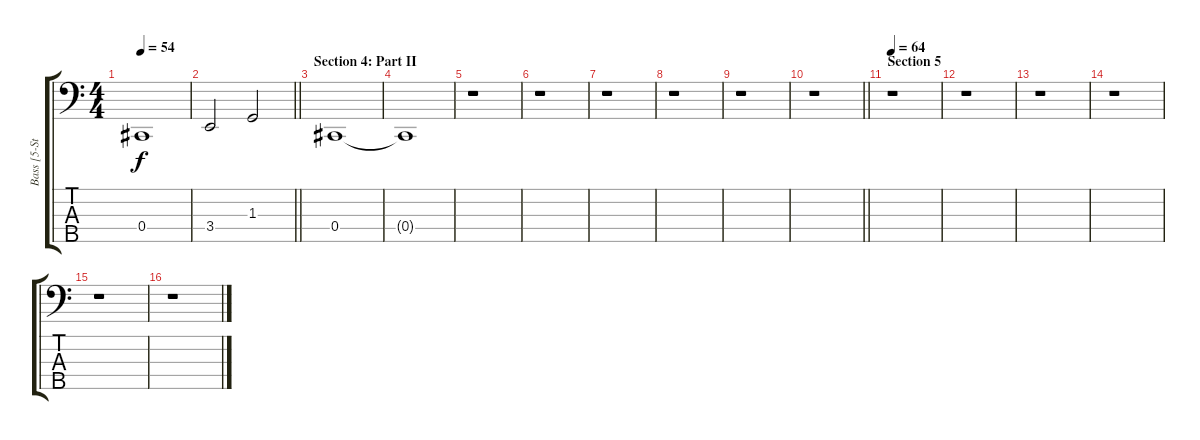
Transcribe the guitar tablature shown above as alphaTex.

\track ("Bass [5-String]" "Bass [5-St") {instrument electricbasspick}
\staff {score tabs}
\tuning (E2 B1 Gb1 Db1 Ab0) {hide}
\ts (4 4)
\tempo 54
\clef f4
\ks c
0.4.1{dy f} |
\barLineRight lightlight
3.4.2 1.3.2 |
\section ("" "Section 4: Part II")
0.4.1{volume 0} |
0.4{t}.1 |
r.1 |
r.1 |
r.1 |
r.1 |
r.1 |
\barLineRight lightlight
r.1 |
\section ("" "Section 5")
\tempo 64
r.1 |
r.1 |
r.1 |
r.1 |
r.1 |
r.1
